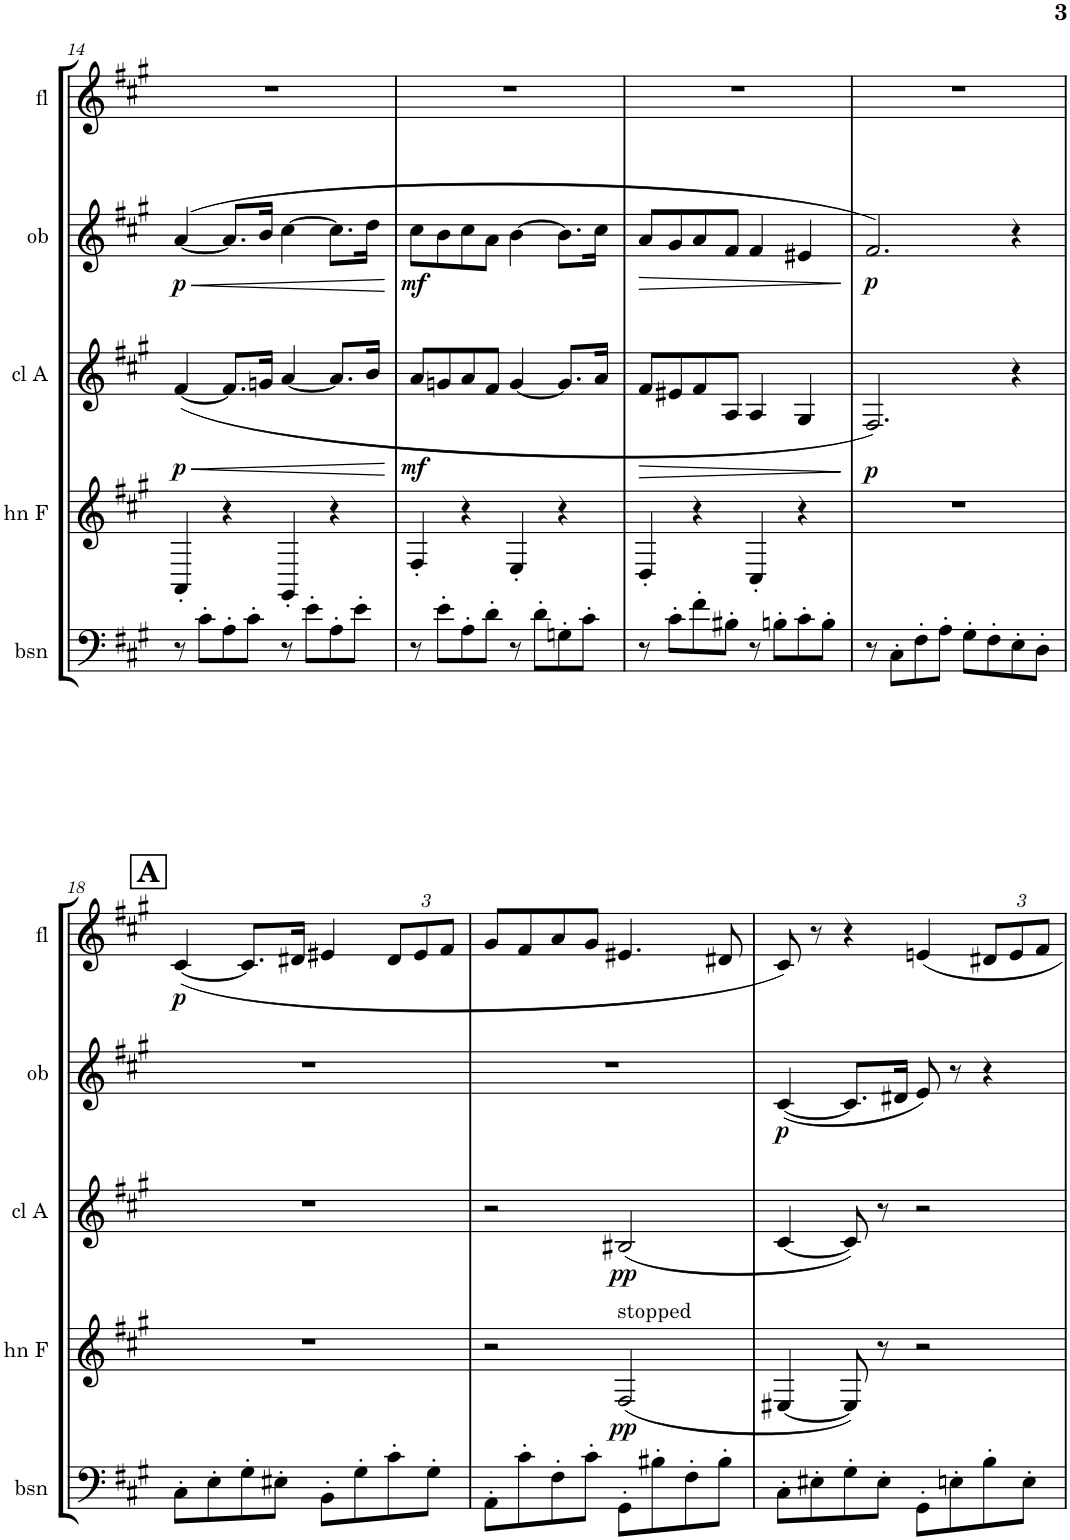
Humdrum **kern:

**kern	**kern	**dynam	**kern	**dynam	**kern	**dynam	**kern	**dynam
*part5	*part4	*part4	*part3	*part3	*part2	*part2	*part1	*part1
*staff5	*staff4	*staff4	*staff3	*staff3	*staff2	*staff2	*staff1	*staff1
*I"Bassoon	*I"Horn in F	*	*I"A Clarinet	*	*I"Oboe	*	*I"Flute	*
*I'bsn	*I'hn F	*	*I'cl A	*	*I'ob	*	*I'fl	*
!!LO:PB:g=z
*clefF4	*clefG2	*	*clefG2	*	*clefG2	*	*clefG2	*
*	*ITrd4c7	*	*ITrd2c3	*	*	*	*	*
*k[f#c#g#]	*k[f#c#g#]	*	*k[f#c#g#]	*	*k[f#c#g#]	*	*k[f#c#g#]	*
*M4/4	*M4/4	*	*M4/4	*	*M4/4	*	*M4/4	*
*met(c)	*met(c)	*	*met(c)	*	*met(c)	*	*met(c)	*
=14	=14	=14	=14	=14	=14	=14	=14	=14
!	!	!	!	!LO:HP:b	!	!LO:HP:b	!	!
!	!	!	!	!LO:DY:n=1:b	!	!LO:DY:n=1:b	!	!
8r	4AA'/	.	([4f#/	< p	([4a/	< p	1r	.
8c#'\L	.	.	.	.	.	.	.	.
8A'\	4r	.	8.f#/L]	.	8.a/L]	.	.	.
8c#'\J	.	.	.	.	.	.	.	.
.	.	.	16gn/Jk	.	16b/Jk	.	.	.
8r	4GG#'/	.	[4a/	.	[4cc#\	.	.	.
8e'\L	.	.	.	.	.	.	.	.
8A'\	4r	.	8.a/L]	.	8.cc#\L]	.	.	.
8e'\J	.	.	.	.	.	.	.	.
.	.	.	16b/Jk	.	16dd\Jk	.	.	.
.	.	.	.	[	.	[	.	.
=15	=15	=15	=15	=15	=15	=15	=15	=15
!	!	!	!	!LO:DY:b	!	!LO:DY:b	!	!
8r	4F#'/	.	8a/L	mf	8cc#\L	mf	1r	.
8e'\L	.	.	8gn/	.	8b\	.	.	.
8A'\	4r	.	8a/	.	8cc#\	.	.	.
8d'\J	.	.	8f#/J	.	8a\J	.	.	.
8r	4E'/	.	[4g/	.	[4b\	.	.	.
8d'\L	.	.	.	.	.	.	.	.
8Gn'\	4r	.	8.g/L]	.	8.b\L]	.	.	.
8c#'\J	.	.	.	.	.	.	.	.
.	.	.	16a/Jk	.	16cc#\Jk	.	.	.
=16	=16	=16	=16	=16	=16	=16	=16	=16
!	!	!	!	!LO:HP:b	!	!LO:HP:b	!	!
8r	4D'/	.	8f#/L	>	8a/L	>	1r	.
8c#'\L	.	.	8e#X/	.	8g#/	.	.	.
8f#'\	4r	.	8f#/	.	8a/	.	.	.
8B#X'\J	.	.	8A/J	.	8f#/J	.	.	.
8r	4C#'/	.	4A/	.	4f#/	.	.	.
8Bn'\L	.	.	.	.	.	.	.	.
8c#'\	4r	.	4G#/	.	4e#X/	.	.	.
8B'\J	.	.	.	.	.	.	.	.
.	.	.	.	]	.	]	.	.
=17	=17	=17	=17	=17	=17	=17	=17	=17
!	!	!	!	!LO:DY:b	!	!LO:DY:b	!	!
8r	1r	.	2.F#/)	p	2.f#/)	p	1r	.
8C#'\L	.	.	.	.	.	.	.	.
8F#'\	.	.	.	.	.	.	.	.
8A'\J	.	.	.	.	.	.	.	.
8G#'\L	.	.	.	.	.	.	.	.
8F#'\	.	.	.	.	.	.	.	.
8E'\	.	.	4r	.	4r	.	.	.
8D'\J	.	.	.	.	.	.	.	.
!!LO:LB:g=z
!!LO:REH:place=s1:a:B:cj:fs=14:t=A
=18	=18	=18	=18	=18	=18	=18	=18	=18
!	!	!	!	!	!	!	!	!LO:DY:b
8C#'\L	1r	.	1r	.	1r	.	([4c#/	p
8E'\	.	.	.	.	.	.	.	.
8G#'\	.	.	.	.	.	.	8.c#/L]	.
8E#X'\J	.	.	.	.	.	.	.	.
.	.	.	.	.	.	.	16d#X/Jk	.
8BB'\L	.	.	.	.	.	.	4e#X/	.
8G#'\	.	.	.	.	.	.	.	.
*	*	*	*	*	*	*	*Xbrackettup	*
8c#'\	.	.	.	.	.	.	12d#/L	.
.	.	.	.	.	.	.	12e#/	.
8G#'\J	.	.	.	.	.	.	.	.
.	.	.	.	.	.	.	12f#/J	.
=19	=19	=19	=19	=19	=19	=19	=19	=19
8AA'\L	2r	.	2r	.	1r	.	8g#/L	.
8c#'\	.	.	.	.	.	.	8f#/	.
8F#'\	.	.	.	.	.	.	8a/	.
8c#'\J	.	.	.	.	.	.	8g#/J	.
!	!LO:TX:a:t=stopped	!	!	!	!	!	!	!
!	!	!LO:DY:b	!	!LO:DY:b	!	!	!	!
8GG#'\L	(2F#/	pp	(2B#X/	pp	.	.	4.e#X/	.
8B#X'\	.	.	.	.	.	.	.	.
8F#'\	.	.	.	.	.	.	.	.
8B#'\J	.	.	.	.	.	.	8d#X/	.
=20	=20	=20	=20	=20	=20	=20	=20	=20
!	!	!	!	!	!	!LO:DY:b	!	!
8C#'\L	[4E#X/	.	[4c#/	.	([4c#/	p	8c#/)	.
8E#X'\	.	.	.	.	.	.	8r	.
8G#'\	8E#/])	.	8c#/])	.	8.c#/L]	.	4r	.
8E#'\J	8r	.	8r	.	.	.	.	.
.	.	.	.	.	16d#X/Jk	.	.	.
8GG#'\L	2r	.	2r	.	8e/)	.	4en/	.
8En'\	.	.	.	.	8r	.	.	.
8B'\	.	.	.	.	4r	.	12d#X/L	.
.	.	.	.	.	.	.	12e/	.
8E'\J	.	.	.	.	.	.	.	.
.	.	.	.	.	.	.	12f#/J	.
=	=	=	=	=	=	=	=	=
*-	*-	*-	*-	*-	*-	*-	*-	*-
